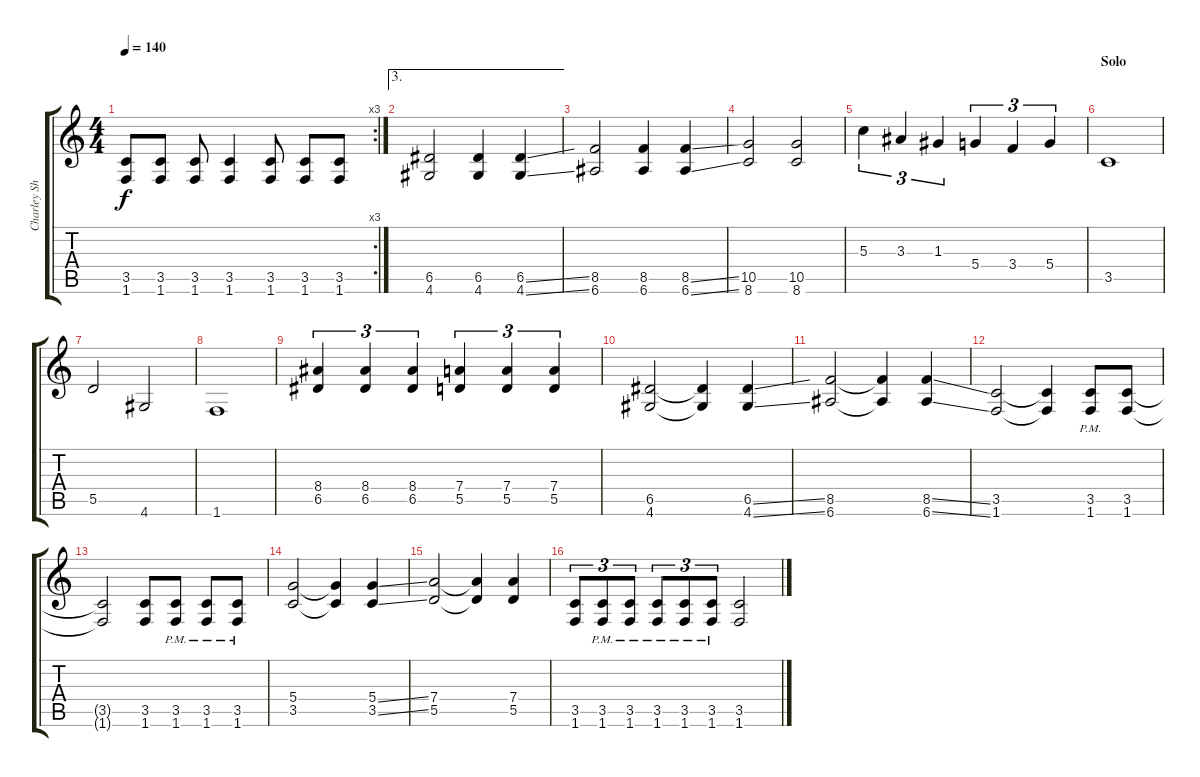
\track ("Charley Shackelford" "Charley Sh") {instrument distortionguitar}
\staff {score tabs}
\tuning (E4 B3 G3 D3 A2 E2) {hide}
\rc 3
\ts (4 4)
\tempo 140
\clef g2
\ks c
(3.5{t} 1.6{t}).8{dy f} (3.5 1.6).8 (3.5 1.6).8 (3.5 1.6).4 (3.5 1.6).8 (3.5 1.6).8 (3.5 1.6).8 |
\ae 3
(6.5 4.6).2 (6.5 4.6).4 (6.5{ss} 4.6{ss}).4 |
(8.5 6.6).2 (8.5 6.6).4 (8.5{ss} 6.6{ss}).4 |
(10.5 8.6).2 (10.5 8.6).2 |
5.3.4{tu (3 2)} 3.3.4{tu (3 2)} 1.3.4{tu (3 2)} 5.4.4{tu (3 2)} 3.4.4{tu (3 2)} 5.4.4{tu (3 2)} |
\section ("" "Solo")
3.5.1 |
5.5.2 4.6.2 |
1.6.1 |
(8.4 6.5).4{tu (3 2)} (8.4 6.5).4{tu (3 2)} (8.4 6.5).4{tu (3 2)} (7.4 5.5).4{tu (3 2)} (7.4 5.5).4{tu (3 2)} (7.4 5.5).4{tu (3 2)} |
(6.5 4.6).2 (6.5{t} 4.6{t}).4 (6.5{ss} 4.6{ss}).4 |
(8.5 6.6).2 (8.5{t} 6.6{t}).4 (8.5{ss} 6.6{ss}).4 |
(3.5 1.6).2 (3.5{t} 1.6{t}).4 (3.5{pm} 1.6{pm}).8 (3.5 1.6).8 |
(3.5{t} 1.6{t}).2 (3.5 1.6).8 (3.5{pm} 1.6{pm}).8 (3.5{pm} 1.6{pm}).8 (3.5{pm} 1.6{pm}).8 |
(5.4 3.5).2 (5.4{t} 3.5{t}).4 (5.4{ss} 3.5{ss}).4 |
(7.4 5.5).2 (7.4{t} 5.5{t}).4 (7.4 5.5).4 |
(3.5 1.6).8{tu (3 2)} (3.5{pm} 1.6{pm}).8{tu (3 2)} (3.5{pm} 1.6{pm}).8{tu (3 2)} (3.5{pm} 1.6{pm}).8{tu (3 2)} (3.5{pm} 1.6{pm}).8{tu (3 2)} (3.5{pm} 1.6{pm}).8{tu (3 2)} (3.5 1.6).2
